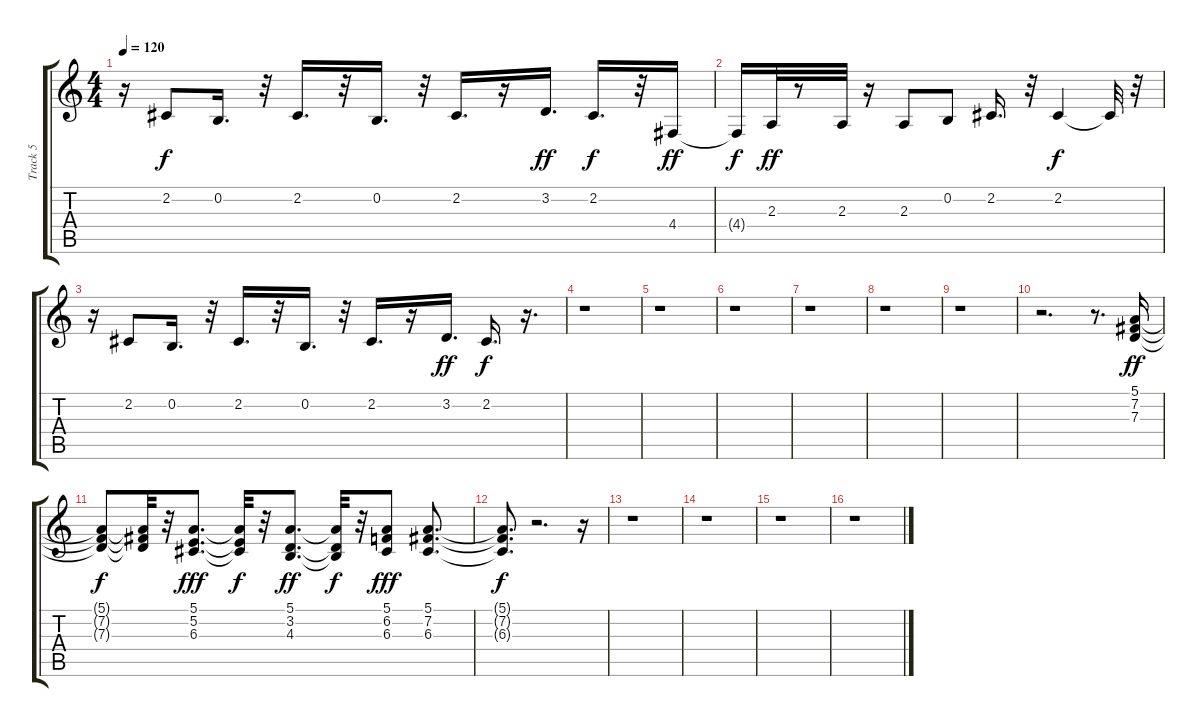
\track ("Track 5" "Track 5") {instrument pad7halo}
\staff {score tabs}
\tuning (E4 B3 G3 D3 A2 E2) {hide}
\ts (4 4)
\tempo 120
\clef g2
\ks c
r.16{dy f} 2.2.8 0.2.16{d} r.32 2.2.16{d} r.32 0.2.16{d} r.32 2.2.16{d} r.16 3.2.16{d dy ff} 2.2.16{d dy f} r.32 4.4.16{dy ff} |
4.4{t}.16{dy f} 2.3.32{dy ff} r.8 2.3.32 r.16 2.3.8 0.2.8 2.2.16{d} r.32 2.2.4{dy f} 2.2{t}.32 r.32 |
r.16 2.2.8 0.2.16{d} r.32 2.2.16{d} r.32 0.2.16{d} r.32 2.2.16{d} r.16 3.2.16{d dy ff} 2.2.16{d dy f} r.16{d} |
r.1 |
r.1 |
r.1 |
r.1 |
r.1 |
r.1 |
r.2{d} r.8{d} (5.1 7.2 7.3).16{dy ff} |
(5.1{t} 7.2{t} 7.3{t}).8{dy f} (5.1{t} 7.2{t} 7.3{t}).32 r.32 (5.1 5.2 6.3).8{d dy fff} (5.1{t} 5.2{t} 6.3{t}).32{dy f} r.32 (5.1 3.2 4.3).8{d dy ff} (5.1{t} 3.2{t} 4.3{t}).32{dy f} r.32 (5.1 6.2 6.3).8{dy fff} (5.1 7.2 6.3).8{d} |
(5.1{t} 7.2{t} 6.3{t}).8{d dy f} r.2{d} r.16 |
r.1 |
r.1 |
r.1 |
r.1
